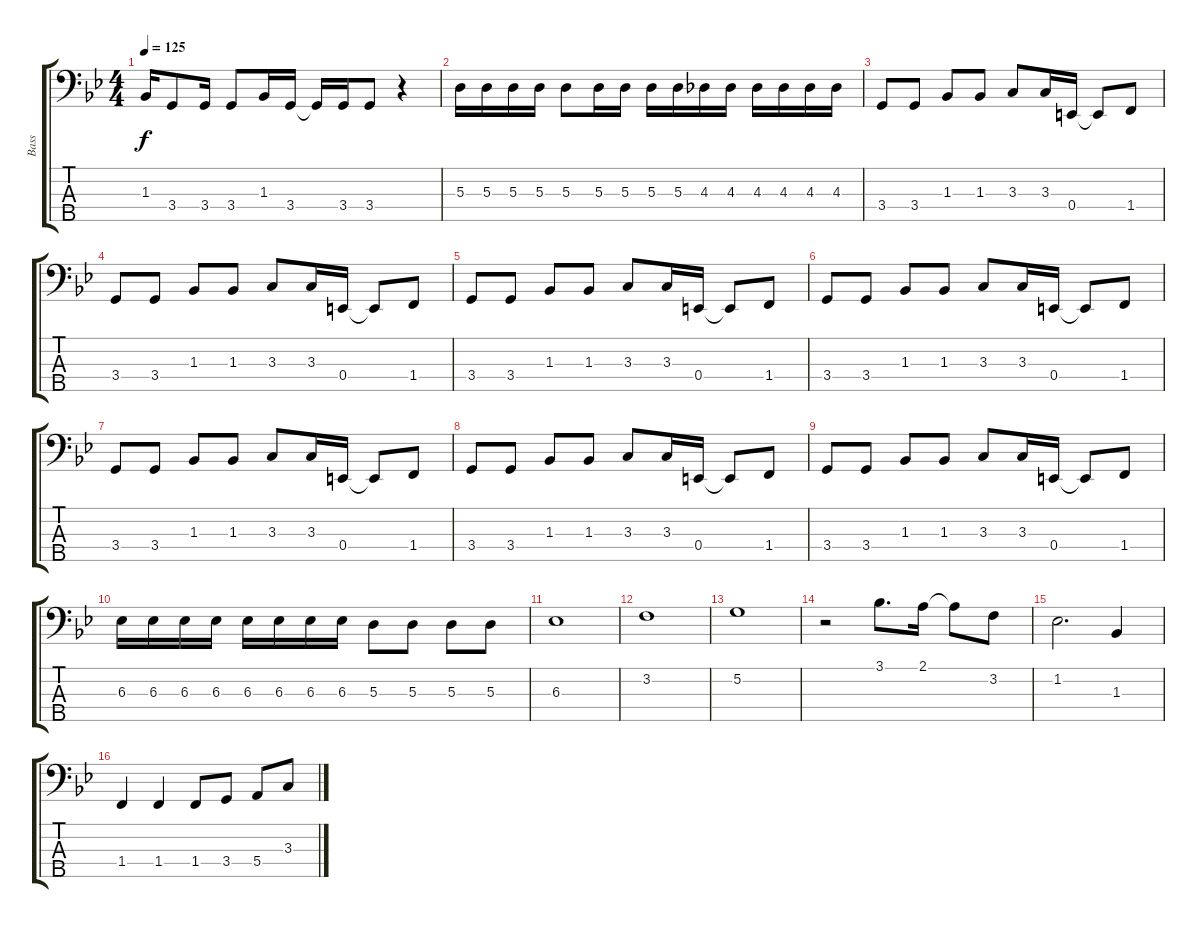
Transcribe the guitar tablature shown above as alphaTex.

\track ("Bass" "Bass") {instrument electricbassfinger}
\staff {score tabs}
\tuning (G2 D2 A1 E1 B0) {hide}
\ts (4 4)
\tempo 125
\clef f4
\ks bb
1.3.16{dy f} 3.4.8 3.4.16 3.4.8 1.3.16 3.4.16 3.4{t}.16 3.4.16 3.4.8 r.4 |
5.3.16 5.3.16 5.3.16 5.3.16 5.3.8 5.3.16 5.3.16 5.3.16 5.3.16 4.3.16 4.3.16 4.3.16 4.3.16 4.3.16 4.3.16 |
3.4.8 3.4.8 1.3.8 1.3.8 3.3.8 3.3.16 0.4.16 0.4{t}.8 1.4.8 |
3.4.8 3.4.8 1.3.8 1.3.8 3.3.8 3.3.16 0.4.16 0.4{t}.8 1.4.8 |
3.4.8 3.4.8 1.3.8 1.3.8 3.3.8 3.3.16 0.4.16 0.4{t}.8 1.4.8 |
3.4.8 3.4.8 1.3.8 1.3.8 3.3.8 3.3.16 0.4.16 0.4{t}.8 1.4.8 |
3.4.8 3.4.8 1.3.8 1.3.8 3.3.8 3.3.16 0.4.16 0.4{t}.8 1.4.8 |
3.4.8 3.4.8 1.3.8 1.3.8 3.3.8 3.3.16 0.4.16 0.4{t}.8 1.4.8 |
3.4.8 3.4.8 1.3.8 1.3.8 3.3.8 3.3.16 0.4.16 0.4{t}.8 1.4.8 |
6.3.16 6.3.16 6.3.16 6.3.16 6.3.16 6.3.16 6.3.16 6.3.16 5.3.8 5.3.8 5.3.8 5.3.8 |
6.3.1 |
3.2.1 |
5.2.1 |
r.2 3.1.8{d} 2.1.16 2.1{t}.8 3.2.8 |
1.2.2{d} 1.3.4 |
1.4.4 1.4.4 1.4.8 3.4.8 5.4.8 3.3.8
